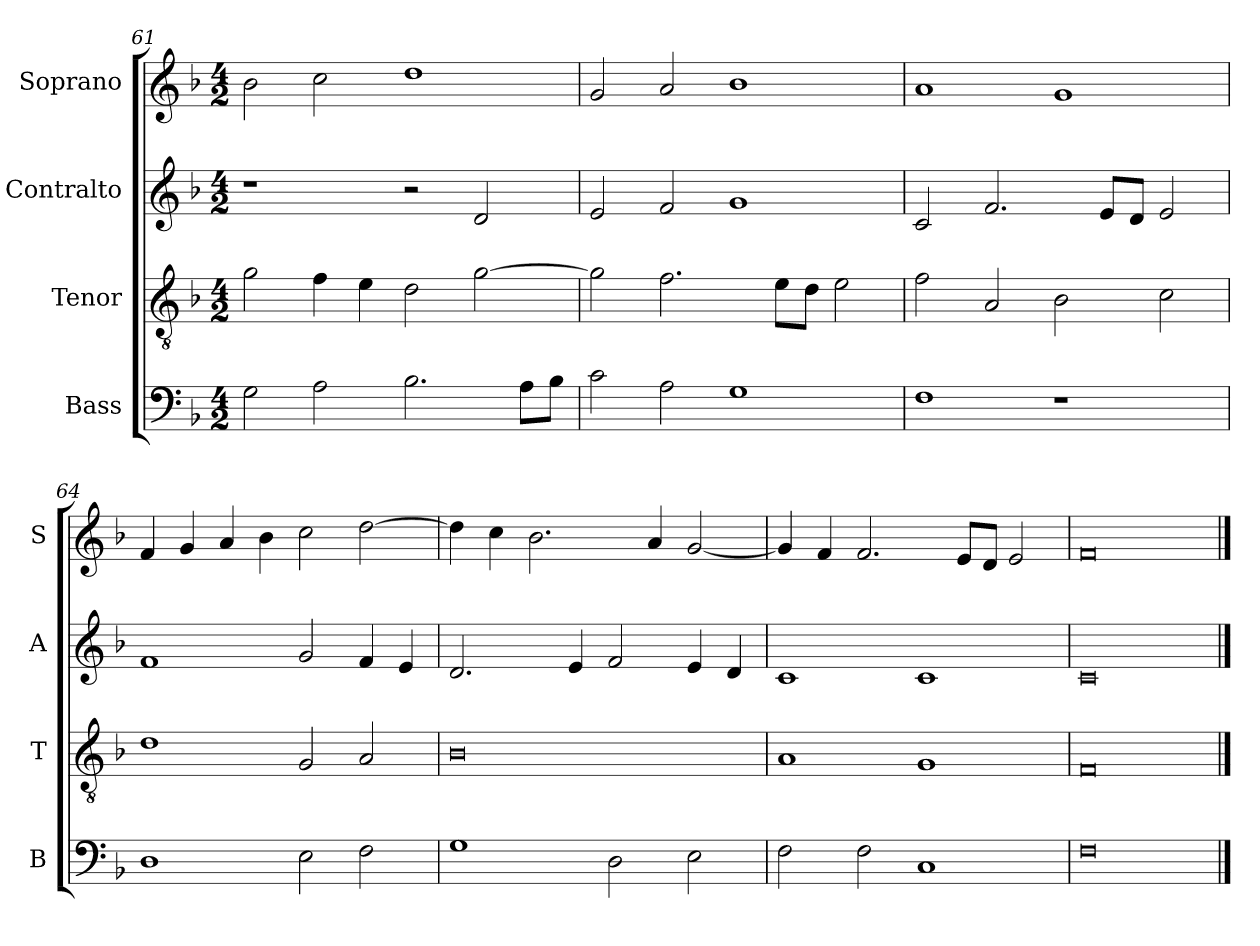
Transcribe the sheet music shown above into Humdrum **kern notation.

**kern	**kern	**kern	**kern
*part4	*part3	*part2	*part1
*staff4	*staff3	*staff2	*staff1
*I"Bass	*I"Tenor	*I"Contralto	*I"Soprano
*I'B	*I'T	*I'A	*I'S
*clefF4	*clefGv2	*clefG2	*clefG2
*k[b-]	*k[b-]	*k[b-]	*k[b-]
*F:ion	*F:ion	*F:ion	*F:ion
*M4/2	*M4/2	*M4/2	*M4/2
=61	=61	=61	=61
2G	2g	1r	2b-
2A	4f	.	2cc
.	4e	.	.
2.B-	2d	2r	1dd
.	[2g	2d	.
8A\L	.	.	.
8B-\J	.	.	.
=62	=62	=62	=62
2c	2g]	2e	2g
2A	2.f	2f	2a
1G	.	1g	1b-
.	8e\L	.	.
.	8d\J	.	.
.	2e	.	.
=63	=63	=63	=63
1F	2f	2c	1a
.	2A	2.f	.
1r	2B-	.	1g
.	.	8e/L	.
.	.	8d/J	.
.	2c	2e	.
=64	=64	=64	=64
1D	1d	1f	4f
.	.	.	4g
.	.	.	4a
.	.	.	4b-
2E	2G	2g	2cc
2F	2A	4f	[2dd
.	.	4e	.
=65	=65	=65	=65
1G	0B-	2.d	4dd]
.	.	.	4cc
.	.	.	2.b-
.	.	4e	.
2D	.	2f	.
.	.	.	4a
2E	.	4e	[2g
.	.	4d	.
=66	=66	=66	=66
2F	1A	1c	4g]
.	.	.	4f
2F	.	.	2.f
1C	1G	1c	.
.	.	.	8e/L
.	.	.	8d/J
.	.	.	2e
=67	=67	=67	=67
0F	0F	0c	0f
==	==	==	==
*-	*-	*-	*-
